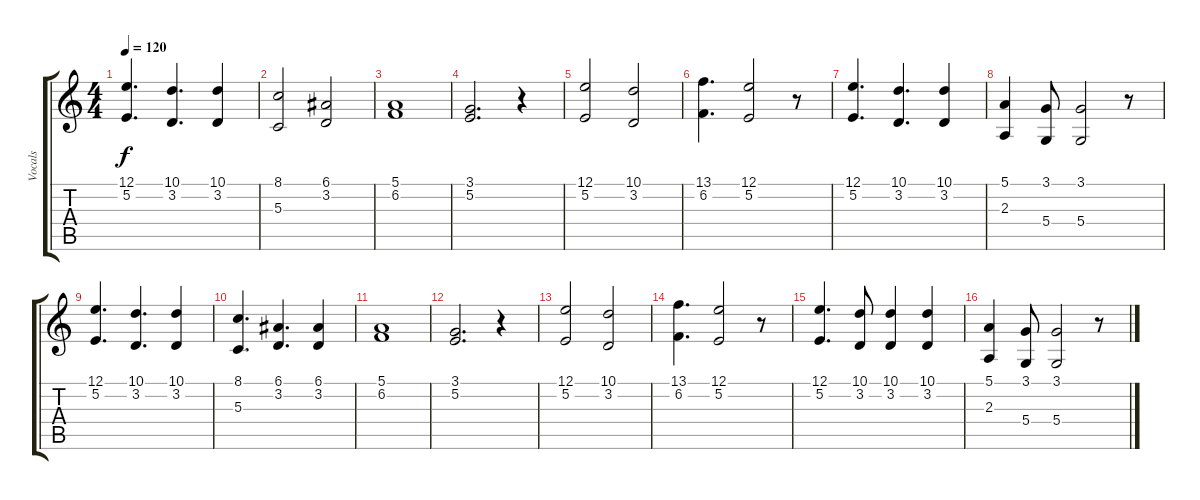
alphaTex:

\track ("Vocals" "Vocals") {instrument flute}
\staff {score tabs}
\tuning (E4 B3 G3 D3 A2 E2) {hide}
\ts (4 4)
\tempo 120
\clef g2
\ks c
(12.1 5.2).4{d dy f} (10.1 3.2).4{d} (10.1 3.2).4 |
(8.1 5.3).2 (6.1 3.2).2 |
(5.1 6.2).1 |
(3.1 5.2).2{d} r.4 |
(12.1 5.2).2 (10.1 3.2).2 |
(13.1 6.2).4{d} (12.1 5.2).2 r.8 |
(12.1 5.2).4{d} (10.1 3.2).4{d} (10.1 3.2).4 |
(5.1 2.3).4 (3.1 5.4).8 (3.1 5.4).2 r.8 |
(12.1 5.2).4{d} (10.1 3.2).4{d} (10.1 3.2).4 |
(8.1 5.3).4{d} (6.1 3.2).4{d} (6.1 3.2).4 |
(5.1 6.2).1 |
(3.1 5.2).2{d} r.4 |
(12.1 5.2).2 (10.1 3.2).2 |
(13.1 6.2).4{d} (12.1 5.2).2 r.8 |
(12.1 5.2).4{d} (10.1 3.2).8 (10.1 3.2).4 (10.1 3.2).4 |
(5.1 2.3).4 (3.1 5.4).8 (3.1 5.4).2 r.8
